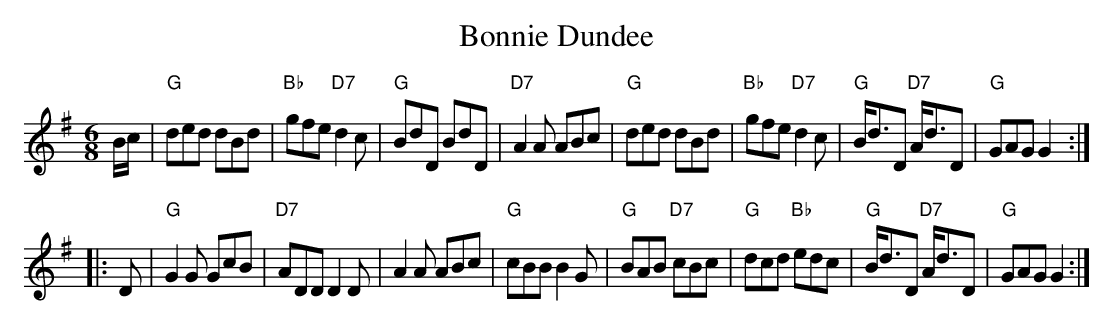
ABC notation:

X:1
T:Bonnie Dundee
M:6/8
L:1/8
K:G % transposed from F
B/c/ \
|"G"ded dBd|"Bb"gfe "D7"d2c|"G"BdD BdD|"D7"A2A ABc \
|"G"ded dBd|"Bb"gfe "D7"d2c|"G"B<dD "D7"A<dD|"G"GAG G2:|
|:D \
|"G"G2G GcB|"D7"ADD D2D|A2A ABc|"G"cBB B2G \
|"G"BAB "D7"cBc|"G"dcd "Bb"edc|"G"B<dD "D7"A<dD|"G"GAG G2:|
